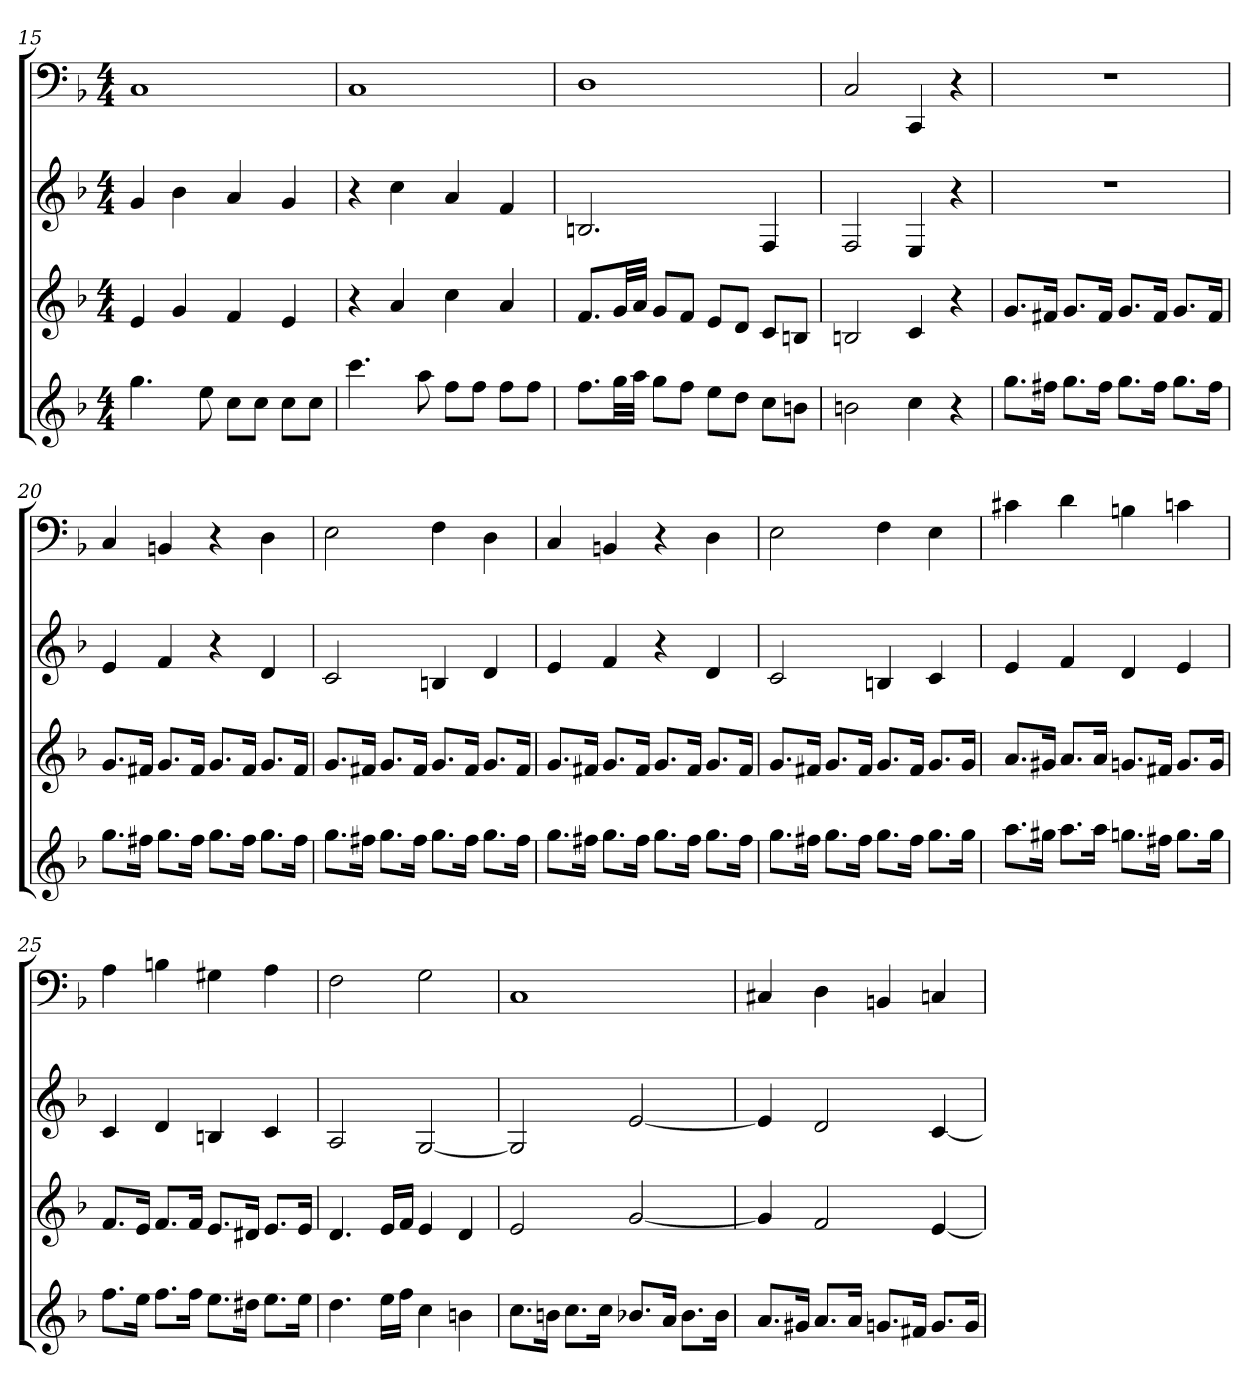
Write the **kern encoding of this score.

**kern	**kern	**kern	**kern
*part4	*part3	*part2	*part1
*staff4	*staff3	*staff2	*staff1
*k[b-]	*k[b-]	*k[b-]	*k[b-]
*F:	*F:	*F:	*F:
*M4/4	*M4/4	*M4/4	*M4/4
=15	=15	=15	=15
4.gg	4e	4g	1C
.	4g	4b-	.
8ee	.	.	.
8ccL	4f	4a	.
8ccJ	.	.	.
8ccL	4e	4g	.
8ccJ	.	.	.
=16	=16	=16	=16
4.ccc	4r	4r	1C
.	4a	4cc	.
8aa	.	.	.
8ffL	4cc	4a	.
8ffJ	.	.	.
8ffL	4a	4f	.
8ffJ	.	.	.
=17	=17	=17	=17
8.ffL	8.fL	2.Bn	1D
32ggLL	32gLL	.	.
32aaJJJ	32aJJJ	.	.
8ggL	8gL	.	.
8ffJ	8fJ	.	.
8eeL	8eL	.	.
8ddJ	8dJ	.	.
8ccL	8cL	4F	.
8bnJ	8BnJ	.	.
=18	=18	=18	=18
2bn	2Bn	2F	2C
4cc	4c	4E	4CC
4r	4r	4r	4r
=19	=19	=19	=19
8.ggL	8.gL	1r	1r
16ff#XJk	16f#XJk	.	.
8.ggL	8.gL	.	.
16ff#Jk	16f#Jk	.	.
8.ggL	8.gL	.	.
16ff#Jk	16f#Jk	.	.
8.ggL	8.gL	.	.
16ff#Jk	16f#Jk	.	.
=20	=20	=20	=20
8.ggL	8.gL	4e	4C
16ff#XJk	16f#XJk	.	.
8.ggL	8.gL	4f	4BBn
16ff#Jk	16f#Jk	.	.
8.ggL	8.gL	4r	4r
16ff#Jk	16f#Jk	.	.
8.ggL	8.gL	4d	4D
16ff#Jk	16f#Jk	.	.
=21	=21	=21	=21
8.ggL	8.gL	2c	2E
16ff#XJk	16f#XJk	.	.
8.ggL	8.gL	.	.
16ff#Jk	16f#Jk	.	.
8.ggL	8.gL	4Bn	4F
16ff#Jk	16f#Jk	.	.
8.ggL	8.gL	4d	4D
16ff#Jk	16f#Jk	.	.
=22	=22	=22	=22
8.ggL	8.gL	4e	4C
16ff#XJk	16f#XJk	.	.
8.ggL	8.gL	4f	4BBn
16ff#Jk	16f#Jk	.	.
8.ggL	8.gL	4r	4r
16ff#Jk	16f#Jk	.	.
8.ggL	8.gL	4d	4D
16ff#Jk	16f#Jk	.	.
=23	=23	=23	=23
8.ggL	8.gL	2c	2E
16ff#XJk	16f#XJk	.	.
8.ggL	8.gL	.	.
16ff#Jk	16f#Jk	.	.
8.ggL	8.gL	4Bn	4F
16ff#Jk	16f#Jk	.	.
8.ggL	8.gL	4c	4E
16ggJk	16gJk	.	.
=24	=24	=24	=24
8.aaL	8.aL	4e	4c#X
16gg#XJk	16g#XJk	.	.
8.aaL	8.aL	4f	4d
16aaJk	16aJk	.	.
8.ggnL	8.gnL	4d	4Bn
16ff#XJk	16f#XJk	.	.
8.ggL	8.gL	4e	4cn
16ggJk	16gJk	.	.
=25	=25	=25	=25
8.ffL	8.fL	4c	4A
16eeJk	16eJk	.	.
8.ffL	8.fL	4d	4Bn
16ffJk	16fJk	.	.
8.eeL	8.eL	4Bn	4G#X
16dd#XJk	16d#XJk	.	.
8.eeL	8.eL	4c	4A
16eeJk	16eJk	.	.
=26	=26	=26	=26
4.dd	4.d	2A	2F
16eeLL	16eLL	.	.
16ffJJ	16fJJ	.	.
4cc	4e	[2G	2G
4bn	4d	.	.
=27	=27	=27	=27
8.ccL	2e	2G]	1C
16bnJk	.	.	.
8.ccL	.	.	.
16ccJk	.	.	.
8.b-XL	[2g	[2e	.
16aJk	.	.	.
8.b-L	.	.	.
16b-Jk	.	.	.
=28	=28	=28	=28
8.aL	4g]	4e]	4C#X
16g#XJk	.	.	.
8.aL	2f	2d	4D
16aJk	.	.	.
8.gnL	.	.	4BBn
16f#XJk	.	.	.
8.gL	[4e	[4c	4Cn
16gJk	.	.	.
=	=	=	=
*-	*-	*-	*-
